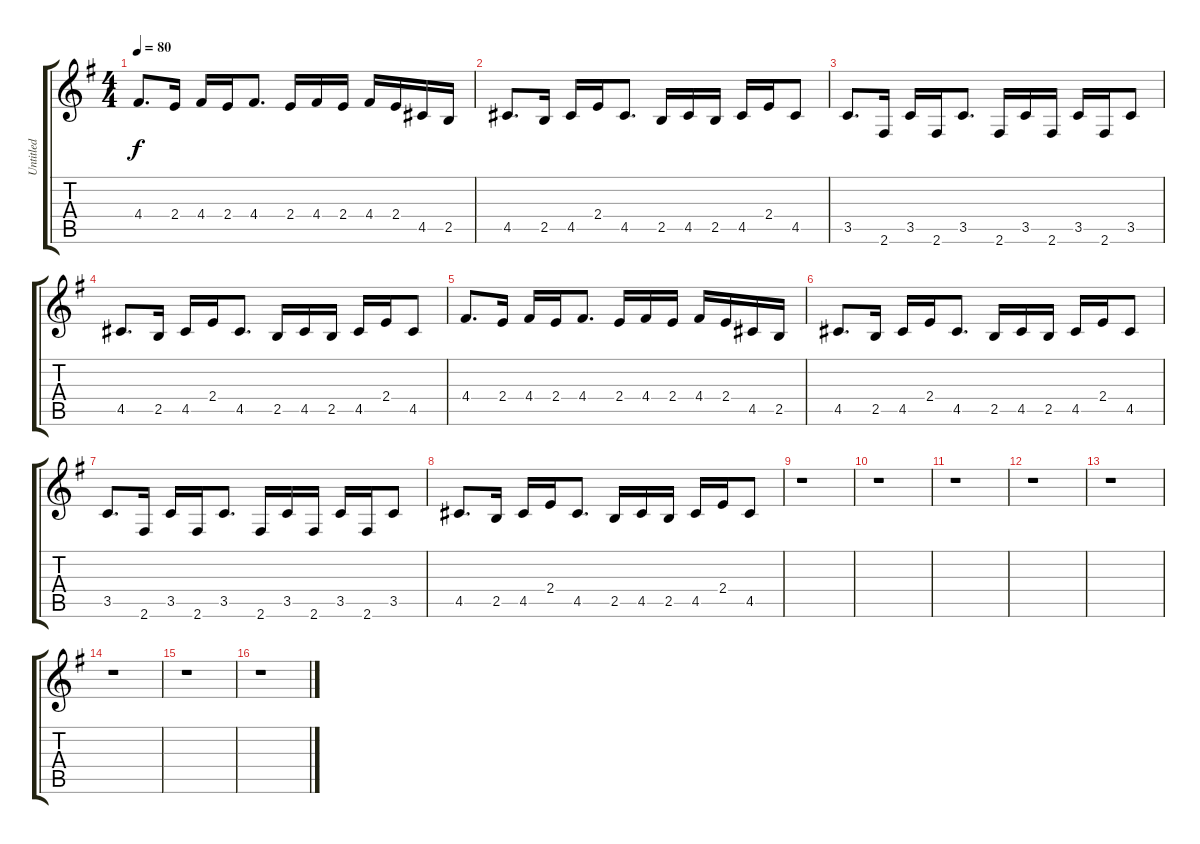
\track ("Untitled" "Untitled") {instrument overdrivenguitar}
\staff {score tabs}
\tuning (E4 B3 G3 D3 A2 E2) {hide}
\ts (4 4)
\tempo 80
\clef g2
\ks g
4.4.8{d dy f instrument overdrivenguitar} 2.4.16 4.4.16 2.4.16 4.4.8{d} 2.4.16 4.4.16 2.4.16 4.4.16 2.4.16 4.5.16 2.5.16 |
4.5.8{d} 2.5.16 4.5.16 2.4.16 4.5.8{d} 2.5.16 4.5.16 2.5.16 4.5.16 2.4.16 4.5.8 |
3.5.8{d} 2.6.16 3.5.16 2.6.16 3.5.8{d} 2.6.16 3.5.16 2.6.16 3.5.16 2.6.16 3.5.8 |
4.5.8{d} 2.5.16 4.5.16 2.4.16 4.5.8{d} 2.5.16 4.5.16 2.5.16 4.5.16 2.4.16 4.5.8 |
4.4.8{d} 2.4.16 4.4.16 2.4.16 4.4.8{d} 2.4.16 4.4.16 2.4.16 4.4.16 2.4.16 4.5.16 2.5.16 |
4.5.8{d} 2.5.16 4.5.16 2.4.16 4.5.8{d} 2.5.16 4.5.16 2.5.16 4.5.16 2.4.16 4.5.8 |
3.5.8{d} 2.6.16 3.5.16 2.6.16 3.5.8{d} 2.6.16 3.5.16 2.6.16 3.5.16 2.6.16 3.5.8 |
4.5.8{d} 2.5.16 4.5.16 2.4.16 4.5.8{d} 2.5.16 4.5.16 2.5.16 4.5.16 2.4.16 4.5.8 |
r.1 |
r.1 |
r.1 |
r.1 |
r.1 |
r.1 |
r.1 |
r.1
